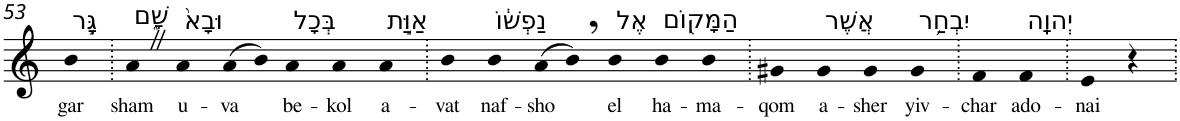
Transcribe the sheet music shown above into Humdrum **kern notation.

**kern	**text
*part1	*part1
*staff1	*staff1
*I"Piano	*
*I'Pno	*
!!LO:PB:g=z
*clefG2	*
*k[]	*
=53	=53
!LO:TX:a:t=גָּ֣ר	!
!	!LO:LY:b
4b	gar
=54.	=54.
!LO:TX:a:t=שָׁ֑ם	!
!	!LO:LY:b
4aZ	sham
!LO:TX:a:t=וּבָא֙	!
!	!LO:LY:b
4a	u-
!	!LO:LY:b
(8a	-va
8b)	.
!LO:TX:a:t=בְּכָל	!
!	!LO:LY:b
4a	be-
!	!LO:LY:b
4a	-kol
!LO:TX:a:t=אַוַּ֣ת	!
!	!LO:LY:b
4a	a-
=55.	=55.
!	!LO:LY:b
4b	-vat
!LO:TX:a:t=נַפְשׁ֔וֹ	!
!	!LO:LY:b
4b	naf-
!	!LO:LY:b
(8a	-sho
8b,)	.
!LO:TX:a:t=אֶל	!
!	!LO:LY:b
4b	el
!LO:TX:a:t=הַמָּק֖וֹם	!
!	!LO:LY:b
4b	ha-
!	!LO:LY:b
4b	-ma-
=56.	=56.
!	!LO:LY:b
4g#X	-qom
!LO:TX:a:t=אֲשֶׁר	!
!	!LO:LY:b
4g#	a-
!	!LO:LY:b
4g#	-sher
!LO:TX:a:t=יִבְחַ֥ר	!
!	!LO:LY:b
4g#	yiv-
=57.	=57.
!	!LO:LY:b
4f	-char
!LO:TX:a:t=יְהוָֽה	!
!	!LO:LY:b
4f	ado-
=58.	=58.
!	!LO:LY:b
4e	-nai
4r	.
=.	=.
*-	*-
